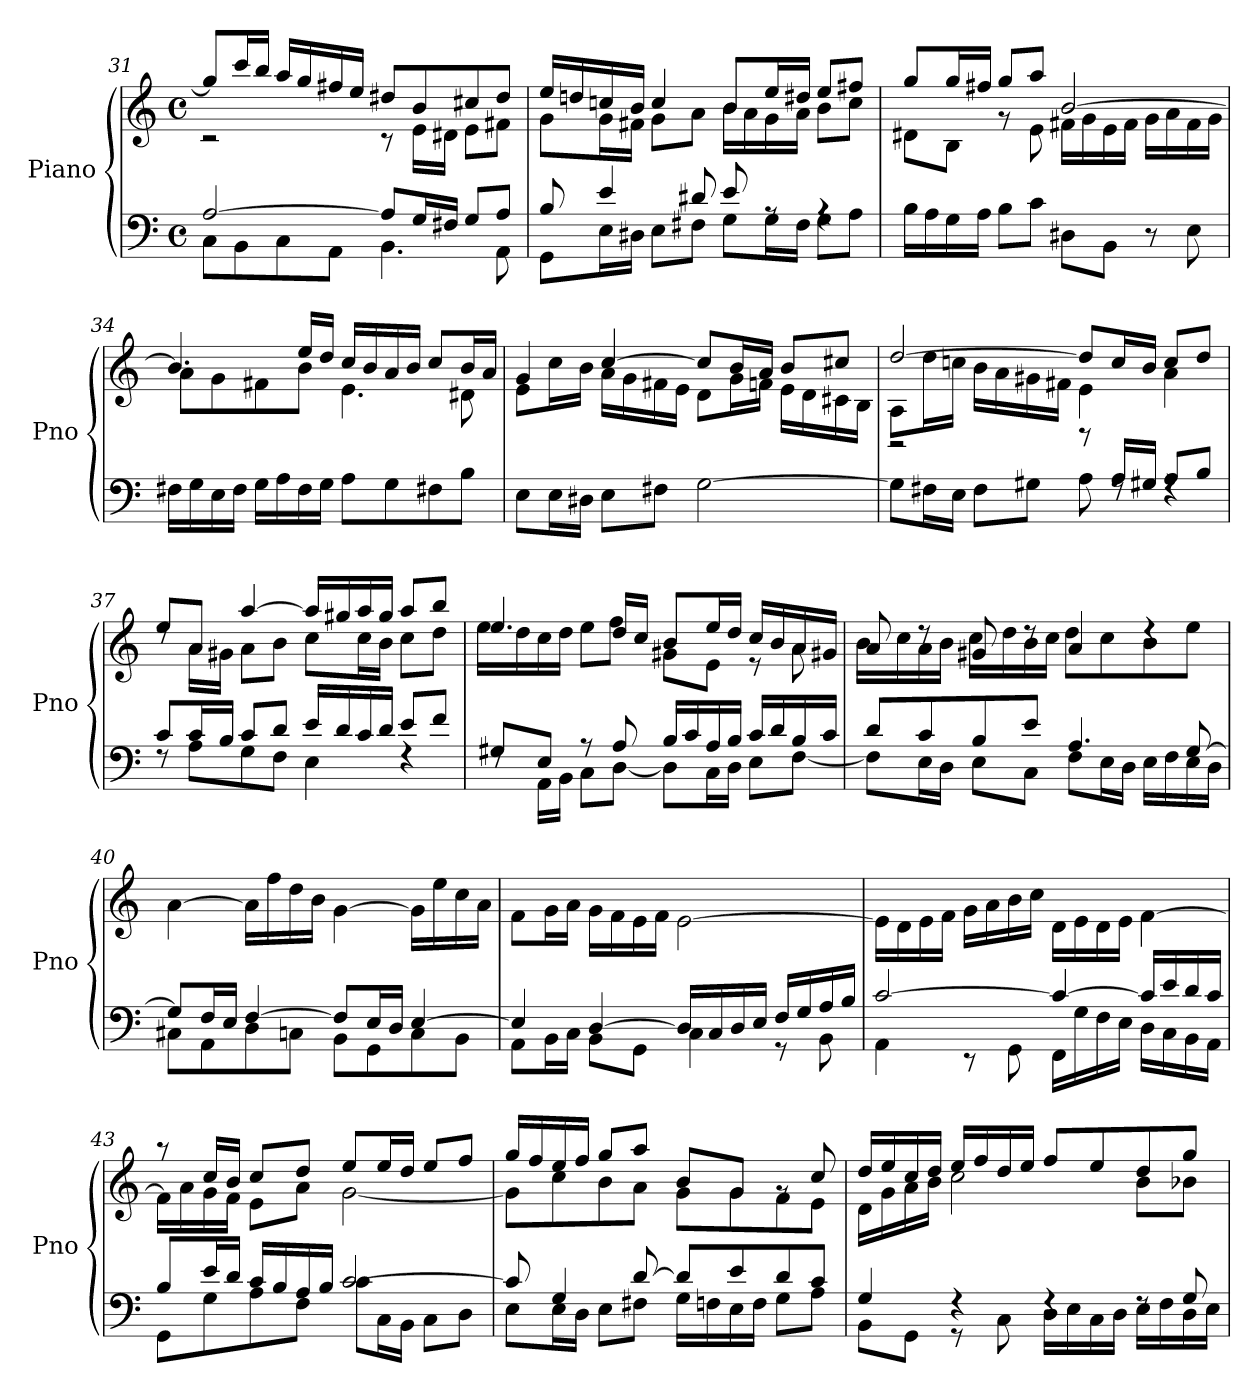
**kern	**kern
*part1	*part1
*staff2	*staff1
*I"Piano	*
*I'Pno	*
*clefF4	*clefG2
*k[]	*k[]
*M4/4	*M4/4
*met(c)	*met(c)
=31	=31
*^	*^
[2A/	8C\L	8gg/L]	2r
.	8BB\	16ccc/L	.
.	.	16bb/JJ	.
.	8C\	16aa/LL	.
.	.	16gg/	.
.	8AA\J	16ff#X/	.
.	.	16ee/JJ	.
8A/L]	4.BB\	8dd#X/L	8r
16G/L	.	8b/	16e\LL
16F#X/JJ	.	.	16d#X\JJ
8G/L	.	8cc#X/	8e\L
8A/J	8AA\	8dd#/J	8f#X\J
!!LO:LB:g=z	!!
=32	=32	=32	=32
8B/	8GG\L	16ee/LL	8g\L
.	.	16ddn/	.
4e/	16E\L	16ccn/	16g\L
.	16D#X\JJ	16b/JJ	16f#X\JJ
.	8E\L	4cc/	8g\L
8d#X/	8F#X\J	.	8a\J
8e/	8G\L	8b/L	16b\LL
.	.	.	16a\
8rA	16G\L	16ee/L	16g\
.	16F#\JJ	16dd#X/JJ	16a\JJ
4rA	8G\L	8ee/L	8b\L
.	8A\J	8ff#X/J	8cc\J
*v	*v	*	*
=33	=33	=33
16B\LL	8gg/L	8d#X\L
16A\	.	.
16G\	16gg/L	8B\J
16A\JJ	16ff#X/JJ	.
8B\L	8gg/L	8rg
8c\J	8aa/J	8e\
8D#X\L	[2b/	16f#X\LL
.	.	16g\
8BB\J	.	16e\
.	.	16f#\JJ
8r	.	16g\LL
.	.	16a\
8E\	.	16f#\
.	.	16g\JJ
=34	=34	=34
16F#X\LL	4.b/]	8a\L
16G\	.	.
16E\	.	8g\
16F#\JJ	.	.
16G\LL	.	8f#X\
16A\	.	.
16F#\	16ee/LL	8b\J
16G\JJ	16dd/JJ	.
8A\L	16cc/LL	4.e\
.	16b/	.
8G\	16a/	.
.	16b/JJ	.
8F#X\	8cc/L	.
8B\J	16b/L	8d#X\
.	16a/JJ	.
!!LO:LB:g=z	!!
=35	=35	=35
8E\L	4g/	8e\L
16E\L	.	16cc\L
16D#X\JJ	.	16b\JJ
8E\L	[4cc/	16a\LL
.	.	16g\
8F#X\J	.	16f#X\
.	.	16e\JJ
[2G\	8cc/L]	8d\L
.	16b/L	16g\L
.	16a/JJ	16fn\JJ
.	8b/L	16e\LL
.	.	16d\
.	8cc#X/J	16c#X\
.	.	16B\JJ
=36	=36	=36
*^	*	*
8G\L]	2rg	[2dd/	8A\L
16F#X\L	.	.	16dd\L
16E\JJ	.	.	16ccn\JJ
8F#\L	.	.	16b\LL
.	.	.	16a\
8G#X\J	.	.	16g#X\
.	.	.	16f#X\JJ
8A\	8rb	8dd/L]	4e\
16A/LL	8rF	16cc/L	.
16G#X/JJ	.	16b/JJ	.
8A/L	4rF	8cc/L	4a\
8B/J	.	8dd/J	.
=37	=37	=37	=37
8c/L	8rF	8ee/L	8rdd
16c/L	8A\L	8a/J	16a\LL
16B/JJ	.	.	16g#X\JJ
8c/L	8G\	[4aa/	8a\L
8d/J	8F\J	.	8b\J
16e/LL	4E\	16aa/LL]	8cc\L
16d/	.	16gg#X/	.
16c/	.	16aa/	16cc\L
16d/JJ	.	16gg#/JJ	16b\JJ
8e/L	4rF	8aa/L	8cc\L
8f/J	.	8bb/J	8dd\J
!!LO:LB:g=z	!!
=38	=38	=38	=38
8G#X/L	8rF	4.ee/	16ee\LL
.	.	.	16dd\
8E/J	16AA\LL	.	16cc\
.	16BB\JJ	.	16dd\JJ
8r	8C\L	.	8ee\L
8A/	[8D\J	16dd/LL	8ff\J
.	.	16cc/JJ	.
16B/LL	8D\L]	8b/L	8g#X\L
16c/	.	.	.
16A/	16C\L	16ee/L	8e\J
16B/JJ	16D\JJ	16dd/JJ	.
16c/LL	8E\L	16cc/LL	8r
16d/	.	16b/	.
16B/	[8F\J	16a/	8a\
16c/JJ	.	16g#X/JJ	.
=39	=39	=39	=39
8d/L	8F\L]	8a/	16b\LL
.	.	.	16cc\
8c/	16E\L	8rdd	16a\
.	16D\JJ	.	16b\JJ
8B/	8E\L	8g#X/	16cc\LL
.	.	.	16dd\
8e/J	8C\J	8rdd	16b\
.	.	.	16cc\JJ
4.A/	8F\L	4a/	8dd\L
.	16E\L	.	8cc\
.	16D\JJ	.	.
.	16E\LL	4rdd	8b\
.	16F\	.	.
[8G/	16E\	.	8ee\J
.	16D\JJ	.	.
*	*	*v	*v
=40	=40	=40
8G/L]	8C#X\L	[4a\
16F/L	8AA\	.
16E/JJ	.	.
[4F/	8D\	16a\LL]
.	.	16ff\
.	8Cn\J	16dd\
.	.	16b\JJ
8F/L]	8BB\L	[4g\
16E/L	8GG\	.
16D/JJ	.	.
[4E/	8C\	16g\LL]
.	.	16ee\
.	8BB\J	16cc\
.	.	16a\JJ
!!LO:PB:g=z
=41	=41	=41
4E/]	8AA\L	8f\L
.	16BB\L	16g\L
.	16C\JJ	16a\JJ
[4D/	8BB\L	16g\LL
.	.	16f\
.	8GG\J	16e\
.	.	16f\JJ
16D/LL]	4C\	[2e\
16C/	.	.
16D/	.	.
16E/JJ	.	.
16F/LL	8r	.
16G/	.	.
16A/	8BB\	.
16B/JJ	.	.
=42	=42	=42
[2c/	4AA\	16e\LL]
.	.	16d\
.	.	16e\
.	.	16f\JJ
.	8r	16g\LL
.	.	16a\
.	8GG\	16b\
.	.	16cc\JJ
4c/_	16FF\LL	16d\LL
.	16G\	16e\
.	16F\	16d\
.	16E\JJ	16e\JJ
16c/LL]	16D\LL	[4f\
16e/	16C\	.
16d/	16BB\	.
16c/JJ	16AA\JJ	.
=43	=43	=43
*	*	*^
8B/L	8GG\L	16f\LL]	8raa
.	.	16a\	.
16e/L	8G\	16g\	16cc/LL
16d/JJ	.	16f\JJ	16b/JJ
16c/LL	8A\	8cc/L	8e\L
16B/	.	.	.
16A/	8F\J	8dd/J	8a\J
16B/JJ	.	.	.
[2c/	8c\L	8ee/L	[2g\
.	16C\L	16ee/L	.
.	16BB\JJ	16dd/JJ	.
.	8C\L	8ee/L	.
.	8D\J	8ff/J	.
!!LO:LB:g=z	!!
=44	=44	=44	=44
8c/]	8E\L	16gg/LL	8g\L]
.	.	16ff/	.
4G/	16E\L	16ee/	8cc\
.	16D\JJ	16ff/JJ	.
.	8E\L	8gg/L	8b\
[8d/	8F#X\J	8aa/J	8a\J
8d/L]	16G\LL	8b/L	8g\L
.	16Fn\	.	.
8e/	16E\	8g/J	8g\
.	16F\JJ	.	.
8d/	8G\L	8rg	8f\
8c/J	8A\J	8cc/	8e\J
=45	=45	=45	=45
4G/	8BB\L	16dd/LL	16d\LL
.	.	16ee/	16g\
.	8GG\J	16cc/	16a\
.	.	16dd/JJ	16b\JJ
4rF	8r	16ee/LL	2cc\
.	.	16ff/	.
.	8C\	16dd/	.
.	.	16ee/JJ	.
4rF	16D\LL	8ff/L	.
.	16E\	.	.
.	16C\	8ee/	.
.	16D\JJ	.	.
8rF	16E\LL	8dd/	8b\L
.	16F\	.	.
8G/	16D\	8gg/J	8b-X\J
.	16E\JJ	.	.
*v	*v	*	*
*	*v	*v
=	=
*-	*-
